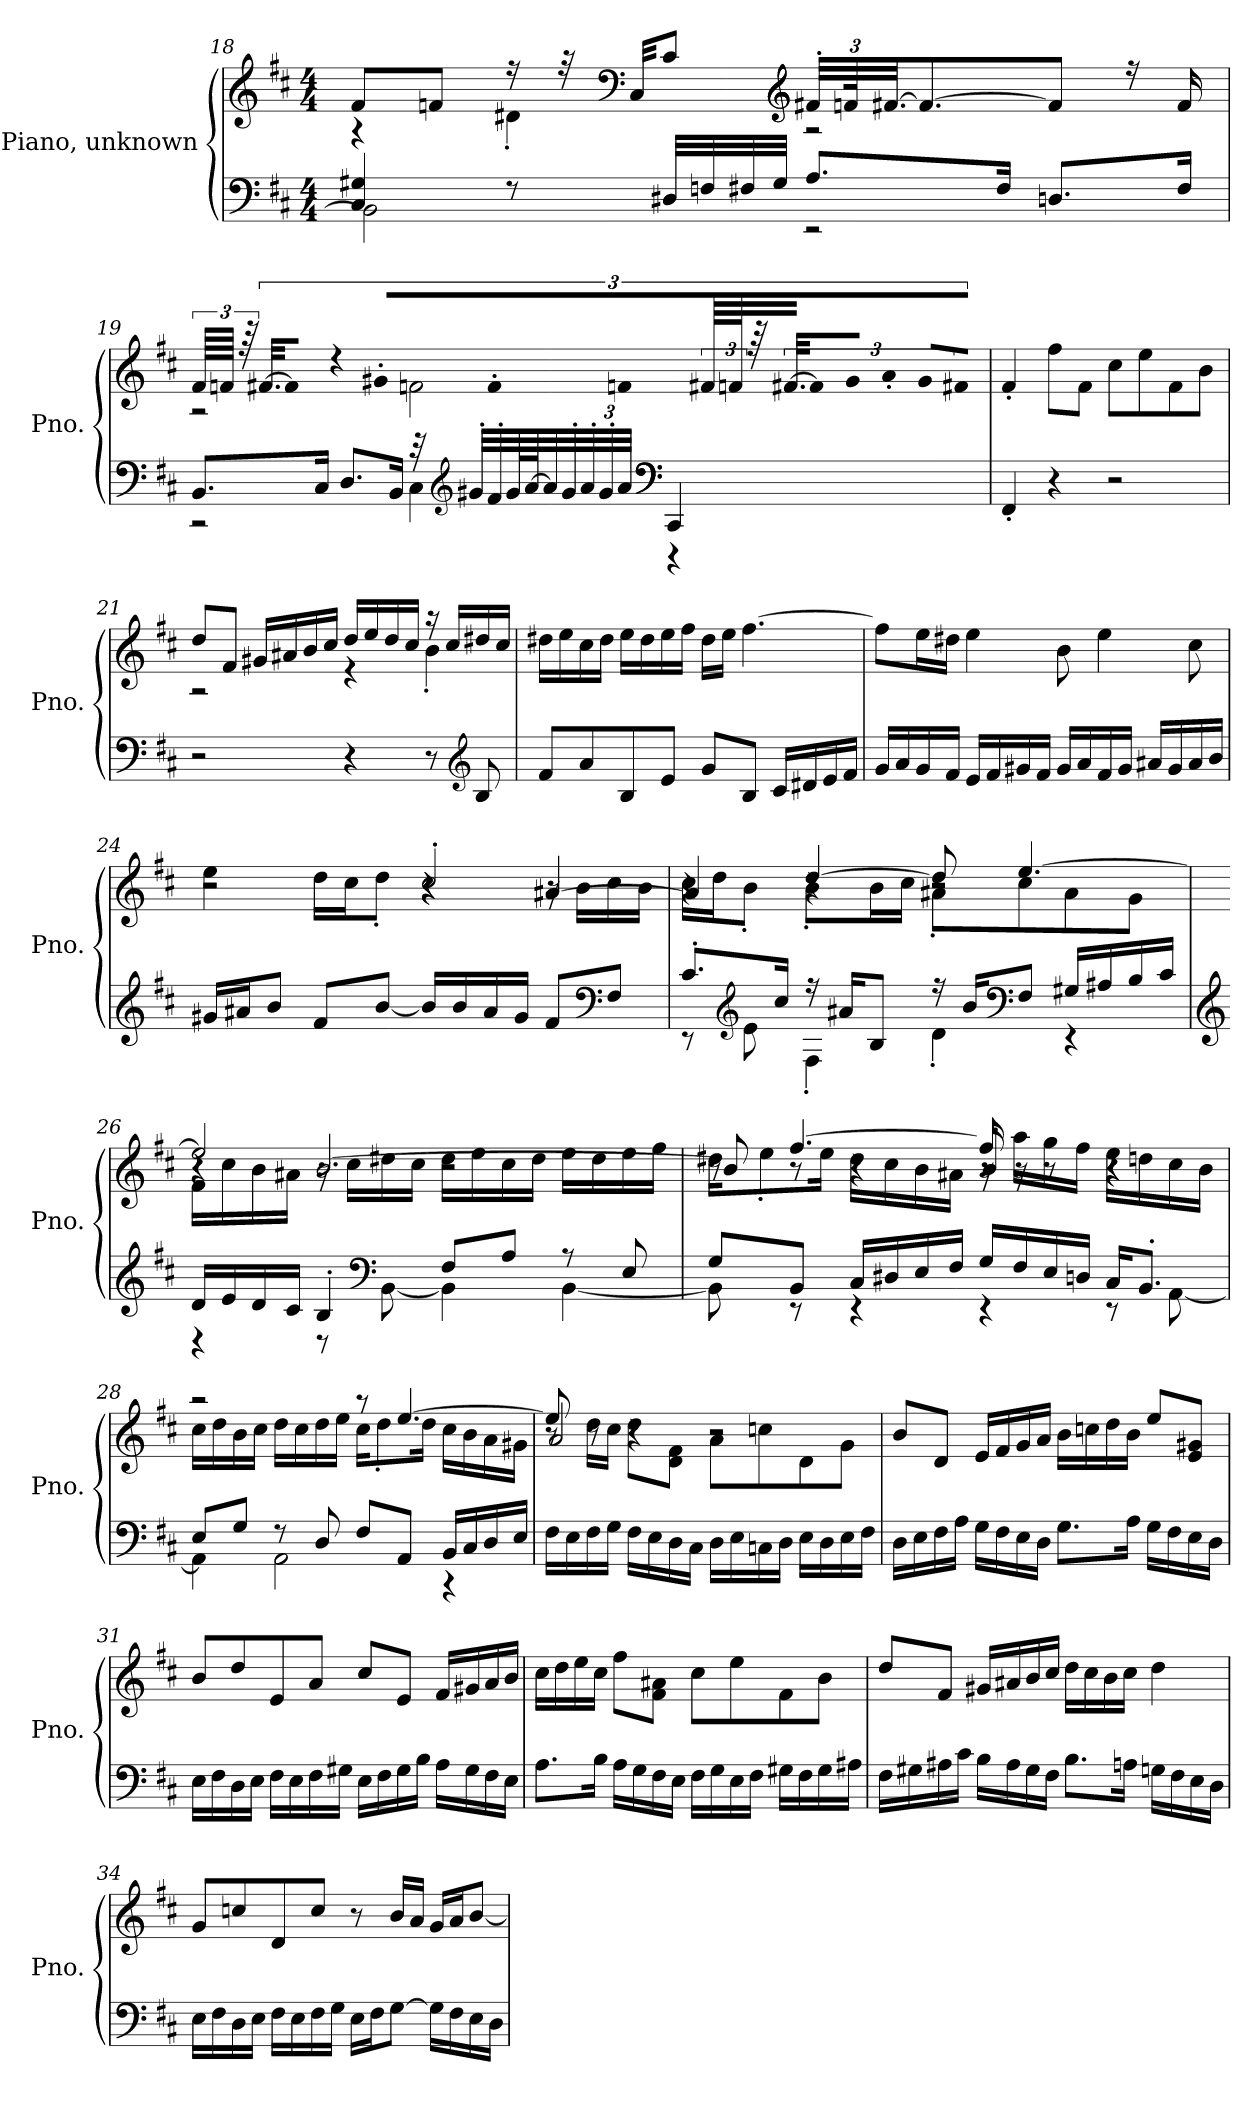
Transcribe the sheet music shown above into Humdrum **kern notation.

**kern	**kern
*part1	*part1
*staff2	*staff1
*I"Piano, unknown	*
*I'Pno.	*
!!LO:LB:g=z
*clefF4	*clefG2
*k[f#c#]	*k[f#c#]
*M4/4	*M4/4
=18	=18
*^	*^
4C#/ 4G#X/	2BB\]	8f#/L	4r
.	.	8fn/J	.
8r	.	16r	4d#X'\
.	.	32r	.
*	*	*clefF4	*
.	.	32C#/KKL	.
32D#X/LLL	.	8c#/J	.
32Fn/	.	.	.
32F#X/	.	.	.
32G#/JJJ	.	.	.
*	*	*clefG2	*
*	*	*Xbrackettup	*
8.A/L	2r	48f#X'/LLL	2r
.	.	96fn/K	.
.	.	[48.f#X/JJ	.
.	.	8.f#/_	.
16F#/Jk	.	.	.
8.Dn/L	.	8f#/J]	.
.	.	16r	.
16F#/Jk	.	16f#/	.
!!LO:LB:g=z	!!
=19	=19	=19	=19
*	*	*brackettup	*
8.BB/L	2r	96f#/LLLL	2r
.	.	96fn/JJJJ	.
.	.	96r	.
.	.	[48.f#X/KLL	.
.	.	16f#/JJ]	.
.	.	32r	.
.	.	32g#X'/LLL	.
16C#/Jk	.	32f#'/	.
.	.	32fn/	.
8.D/L	.	96f#X/L	.
.	.	96fn/JJJJ	.
.	.	96r	.
.	.	[48.f#X/KKL	.
.	.	8f#/]	.
16BB/Jk	.	16g#/Jk	.
32r	4C#\	4a'/	2fn\
*clefG2	*	*	*
32g#X'/LLL	.	.	.
32f#'/	.	.	.
64g#/L	.	.	.
[64a/J	.	.	.
32a/]	.	.	.
32g#'/	.	.	.
*Xbrackettup	*	*	*
48a'/	.	.	.
48g#'/	.	.	.
48a/JJJ	.	.	.
*clefF4	*	*	*
4CC#/	4r	8g#/L	.
.	.	8f#X/J	.
*v	*v	*	*
*	*v	*v
!!LO:PB:g=z
=20	=20
4FF#'/	4f#'/
4r	8ff#\L
.	8f#\J
2r	8cc#\L
.	8ee\
.	8f#\
.	8b\J
=21	=21
*	*^
2r	8dd/L	2r
.	8f#/J	.
.	16g#X/LL	.
.	16a#X/	.
.	16b/	.
.	16cc#/JJ	.
4r	16dd/LL	4r
.	16ee/	.
.	16dd/	.
.	16cc#/JJ	.
8r	16r	4b'\
.	16cc#/LL	.
*clefG2	*	*
8B/	16dd#X/	.
.	16cc#/JJ	.
*	*v	*v
=22	=22
8f#/L	16dd#X\LL
.	16ee\
8a/	16cc#\
.	16dd#\JJ
8B/	16ee\LL
.	16dd#\
8e/J	16ee\
.	16ff#\JJ
8g/L	16dd#\LL
.	16ee\JJ
8B/J	[4.ff#\
16c#/LL	.
16d#X/	.
16e/	.
16f#/JJ	.
!!LO:LB:g=z
=23	=23
16g/LL	8ff#\L]
16a/	.
16g/	16ee\L
16f#/JJ	16dd#X\JJ
16e/LL	4ee\
16f#/	.
16g#X/	.
16f#/JJ	.
16g#/LL	8b\
16a/	.
16f#/	4ee\
16g#/JJ	.
16a#X/LL	.
16g#/	.
16a#/	8cc#\
16b/JJ	.
=24	=24
*	*^
*	*	*^
16g#X/LL	2r	4ee\	2r
16a#X/J	.	.	.
8b/J	.	.	.
8f#/L	.	16dd\LL	.
.	.	16cc#\J	.
[8b/J	.	8dd'\J	.
16b/LL]	2cc#'/	4r	4r
16b/	.	.	.
16a#/	.	.	.
16g#/JJ	.	.	.
8f#/L	.	16r	[4a#X/
.	.	16b\LL	.
*clefF4	*	*	*
8F#/J	.	16cc#\	.
.	.	16b\JJ	.
!!LO:LB:g=z	!!	!!
=25	=25	=25	=25
*^	*	*	*
8.c#'/L	8r	4r	16cc#\LL	4a#/]
.	.	.	16dd\J	.
*clefG2	*	*	*	*
.	8e\	.	8b'\J	.
16cc#/Jk	.	.	.	.
16r	4F#'\	[4dd/	8b'\L	4r
16a#X/KL	.	.	.	.
8B/J	.	.	16b\L	.
.	.	.	16cc#\JJ	.
16r	4d'\	8dd/]	8a#X'\L	2r
16b/KL	.	.	.	.
*clefF4	*	*	*	*
8F#/J	.	[4.ee/	8cc#\	.
16G#X/LL	4r	.	8a#\	.
16A#X/	.	.	.	.
16B/	.	.	8g\J	.
16c#/JJ	.	.	.	.
=26	=26	=26	=26	=26
*clefG2	*	*	*	*
16d/LL	4r	2ee/]	16f#\LL	4r
16e/	.	.	16cc#\	.
16d/	.	.	16b\	.
16c#/JJ	.	.	16a#X\JJ	.
4B'/	8r	.	16r	[2.b/
.	.	.	16cc#\LL	.
*clefF4	*	*	*	*
.	[8BB\	.	16dd#X\	.
.	.	.	16cc#\JJ	.
8F#/L	4BB\]	2r	16dd#\LL	.
.	.	.	16ee\	.
8A/J	.	.	16cc#\	.
.	.	.	16dd#\JJ	.
8r	[4BB\	.	16ee\LL	.
.	.	.	16dd#\	.
8E/	.	.	16ee\	.
.	.	.	16ff#\JJ	.
!!LO:LB:g=z	!!	!!
=27	=27	=27	=27	=27
8G/L	8BB\]	8r	16dd#X\KL	8b/]
.	.	.	8ee'\	.
8BB/J	8r	[4.ff#/	.	8r
.	.	.	16ee\Jk	.
16C#/LL	4r	.	16dd#\LL	4r
16D#X/	.	.	16cc#\	.
16E/	.	.	16b\	.
16F#/JJ	.	.	16a#X\JJ	.
16G/LL	4r	16ff#/]	16r	4b'/
16F#/	.	16r	16aa\LL	.
16E/	.	8r	16gg\	.
16Dn/JJ	.	.	16ff#\JJ	.
16C#/KL	8r	4r	16ee\LL	4r
8.BB'/J	.	.	16ddn\	.
.	[8AA\	.	16cc#\	.
.	.	.	16b\JJ	.
*	*	*	*v	*v
=28	=28	=28	=28
8E/L	4AA\]	2r	16cc#\LL
.	.	.	16dd\
8G/J	.	.	16b\
.	.	.	16cc#\JJ
8r	2AA\	.	16dd\LL
.	.	.	16cc#\
8D/	.	.	16dd\
.	.	.	16ee\JJ
8F#/L	.	8r	16cc#\KL
.	.	.	8dd'\
8AA/J	.	[4.ee/	.
.	.	.	16dd\Jk
16BB/LL	4r	.	16cc#\LL
16C#/	.	.	16b\
16D/	.	.	16a\
16E/JJ	.	.	16g#X\JJ
*v	*v	*	*
!!LO:LB:g=z
=29	=29	=29
*	*	*^
16F#\LL	8ee/]	8r	2a/
16E\	.	.	.
16F#\	8r	16dd\LL	.
16G\JJ	.	16cc#\JJ	.
16F#\LL	4r	8dd\L	.
16E\	.	.	.
16D\	.	8d\ 8f#\J	.
16C#\JJ	.	.	.
16D\LL	2r	8a\L	2r
16E\	.	.	.
16Cn\	.	8ccn\	.
16D\JJ	.	.	.
16E\LL	.	8d\	.
16D\	.	.	.
16E\	.	8g\J	.
16F#\JJ	.	.	.
*	*v	*v	*v
=30	=30
16D\LL	8b/L
16E\	.
16F#\	8d/J
16A\JJ	.
16G\LL	16e/LL
16F#\	16f#/
16E\	16g/
16D\JJ	16a/JJ
8.G\L	16b\LL
.	16ccn\
.	16dd\
16A\Jk	16b\JJ
16G\LL	8ee/L
16F#\	.
16E\	8e/ 8g#X/J
16D\JJ	.
!!LO:LB:g=z
=31	=31
16E\LL	8b/L
16F#\	.
16D\	8dd/
16E\JJ	.
16F#\LL	8e/
16E\	.
16F#\	8a/J
16G#X\JJ	.
16E\LL	8cc#/L
16F#\	.
16G#\	8e/J
16B\JJ	.
16A\LL	16f#/LL
16G#\	16g#X/
16F#\	16a/
16E\JJ	16b/JJ
=32	=32
8.A\L	16cc#\LL
.	16dd\
.	16ee\
16B\Jk	16cc#\JJ
16A\LL	8ff#\L
16G\	.
16F#\	8f#\ 8a#X\J
16E\JJ	.
16F#\LL	8cc#\L
16G\	.
16E\	8ee\
16F#\JJ	.
16G#X\LL	8f#\
16F#\	.
16G#\	8b\J
16A#X\JJ	.
!!LO:PB:g=z
=33	=33
16F#\LL	8dd/L
16G#X\	.
16A#X\	8f#/J
16c#\JJ	.
16B\LL	16g#X/LL
16A#\	16a#X/
16G#\	16b/
16F#\JJ	16cc#/JJ
8.B\L	16dd\LL
.	16cc#\
.	16b\
16An\Jk	16cc#\JJ
16Gn\LL	4dd\
16F#\	.
16E\	.
16D\JJ	.
=34	=34
16E\LL	8g/L
16F#\	.
16D\	8ccn/
16E\JJ	.
16F#\LL	8d/
16E\	.
16F#\	8cc/J
16G\JJ	.
16E\LL	8r
16F#\J	.
[8G\J	16b/LL
.	16a/JJ
16G\LL]	16g/LL
16F#\	16a/J
16E\	[8b/J
16D\JJ	.
=	=
*-	*-
